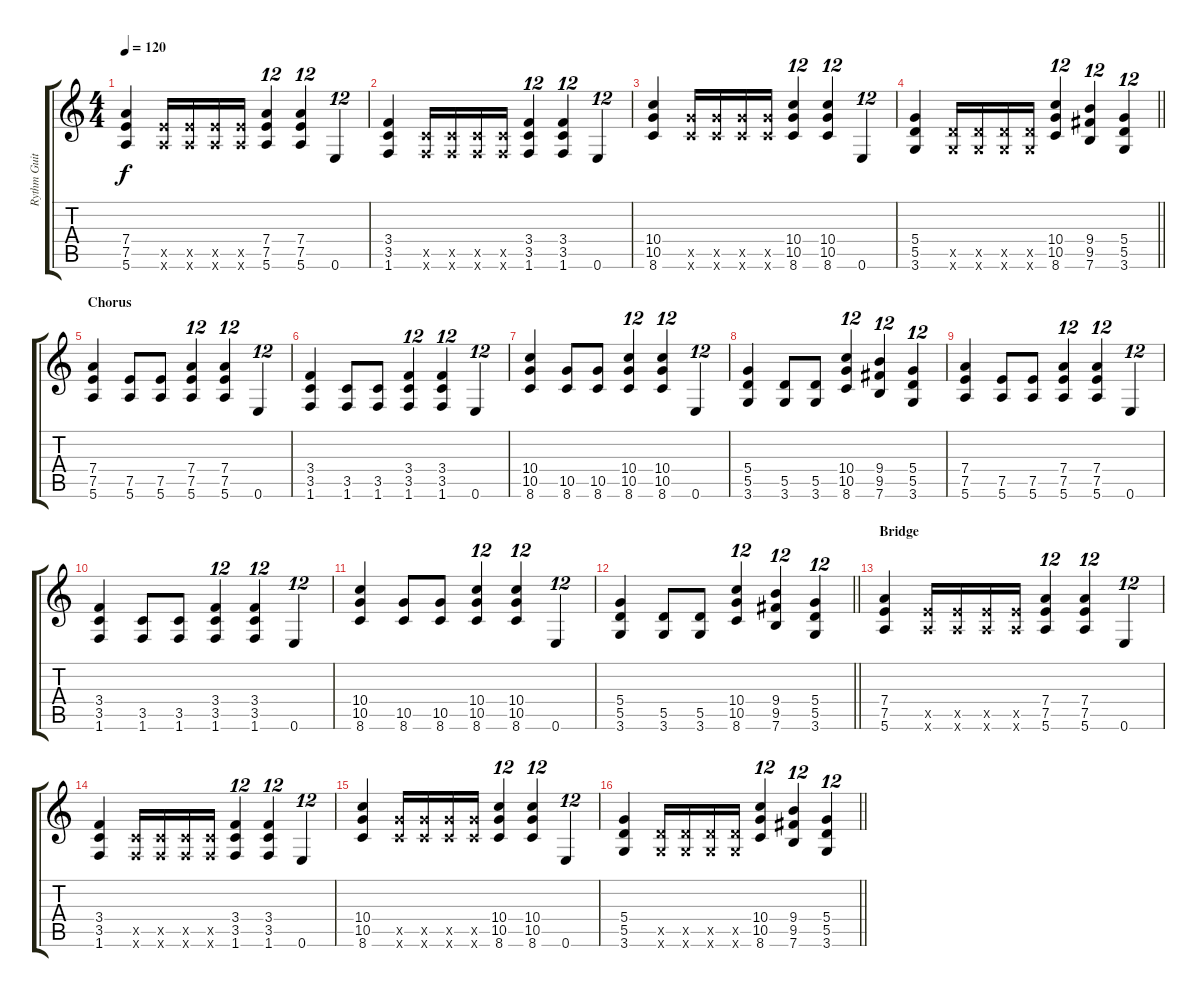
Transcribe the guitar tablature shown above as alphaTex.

\track ("Rythm Guitar 2" "Rythm Guit") {instrument distortionguitar}
\staff {score tabs}
\tuning (E4 B3 G3 D3 A2 E2) {hide}
\ts (4 4)
\tempo 120
\clef g2
\ks c
(7.4 7.5 5.6).4{dy f} (7.5{x} 5.6{x}).16 (7.5{x} 5.6{x}).16 (7.5{x} 5.6{x}).16 (7.5{x} 5.6{x}).16 (7.4 7.5 5.6).4{tu (12 8)} (7.4 7.5 5.6).4{tu (12 8)} 0.6.4{tu (12 8)} |
(3.4 3.5 1.6).4 (3.5{x} 1.6{x}).16 (3.5{x} 1.6{x}).16 (3.5{x} 1.6{x}).16 (3.5{x} 1.6{x}).16 (3.4 3.5 1.6).4{tu (12 8)} (3.4 3.5 1.6).4{tu (12 8)} 0.6.4{tu (12 8)} |
(10.4 10.5 8.6).4 (10.5{x} 8.6{x}).16 (10.5{x} 8.6{x}).16 (10.5{x} 8.6{x}).16 (10.5{x} 8.6{x}).16 (10.4 10.5 8.6).4{tu (12 8)} (10.4 10.5 8.6).4{tu (12 8)} 0.6.4{tu (12 8)} |
\barLineRight lightlight
(5.4 5.5 3.6).4 (5.5{x} 3.6{x}).16 (5.5{x} 3.6{x}).16 (5.5{x} 3.6{x}).16 (5.5{x} 3.6{x}).16 (10.4 10.5 8.6).4{tu (12 8)} (9.4 9.5 7.6).4{tu (12 8)} (5.4 5.5 3.6).4{tu (12 8)} |
\section ("" "Chorus")
(7.4 7.5 5.6).4 (7.5 5.6).8 (7.5 5.6).8 (7.4 7.5 5.6).4{tu (12 8)} (7.4 7.5 5.6).4{tu (12 8)} 0.6.4{tu (12 8)} |
(3.4 3.5 1.6).4 (3.5 1.6).8 (3.5 1.6).8 (3.4 3.5 1.6).4{tu (12 8)} (3.4 3.5 1.6).4{tu (12 8)} 0.6.4{tu (12 8)} |
(10.4 10.5 8.6).4 (10.5 8.6).8 (10.5 8.6).8 (10.4 10.5 8.6).4{tu (12 8)} (10.4 10.5 8.6).4{tu (12 8)} 0.6.4{tu (12 8)} |
(5.4 5.5 3.6).4 (5.5 3.6).8 (5.5 3.6).8 (10.4 10.5 8.6).4{tu (12 8)} (9.4 9.5 7.6).4{tu (12 8)} (5.4 5.5 3.6).4{tu (12 8)} |
(7.4 7.5 5.6).4 (7.5 5.6).8 (7.5 5.6).8 (7.4 7.5 5.6).4{tu (12 8)} (7.4 7.5 5.6).4{tu (12 8)} 0.6.4{tu (12 8)} |
(3.4 3.5 1.6).4 (3.5 1.6).8 (3.5 1.6).8 (3.4 3.5 1.6).4{tu (12 8)} (3.4 3.5 1.6).4{tu (12 8)} 0.6.4{tu (12 8)} |
(10.4 10.5 8.6).4 (10.5 8.6).8 (10.5 8.6).8 (10.4 10.5 8.6).4{tu (12 8)} (10.4 10.5 8.6).4{tu (12 8)} 0.6.4{tu (12 8)} |
\barLineRight lightlight
(5.4 5.5 3.6).4 (5.5 3.6).8 (5.5 3.6).8 (10.4 10.5 8.6).4{tu (12 8)} (9.4 9.5 7.6).4{tu (12 8)} (5.4 5.5 3.6).4{tu (12 8)} |
\section ("" "Bridge")
(7.4 7.5 5.6).4 (7.5{x} 5.6{x}).16 (7.5{x} 5.6{x}).16 (7.5{x} 5.6{x}).16 (7.5{x} 5.6{x}).16 (7.4 7.5 5.6).4{tu (12 8)} (7.4 7.5 5.6).4{tu (12 8)} 0.6.4{tu (12 8)} |
(3.4 3.5 1.6).4 (3.5{x} 1.6{x}).16 (3.5{x} 1.6{x}).16 (3.5{x} 1.6{x}).16 (3.5{x} 1.6{x}).16 (3.4 3.5 1.6).4{tu (12 8)} (3.4 3.5 1.6).4{tu (12 8)} 0.6.4{tu (12 8)} |
(10.4 10.5 8.6).4 (10.5{x} 8.6{x}).16 (10.5{x} 8.6{x}).16 (10.5{x} 8.6{x}).16 (10.5{x} 8.6{x}).16 (10.4 10.5 8.6).4{tu (12 8)} (10.4 10.5 8.6).4{tu (12 8)} 0.6.4{tu (12 8)} |
\barLineRight lightlight
(5.4 5.5 3.6).4 (5.5{x} 3.6{x}).16 (5.5{x} 3.6{x}).16 (5.5{x} 3.6{x}).16 (5.5{x} 3.6{x}).16 (10.4 10.5 8.6).4{tu (12 8)} (9.4 9.5 7.6).4{tu (12 8)} (5.4 5.5 3.6).4{tu (12 8)}
